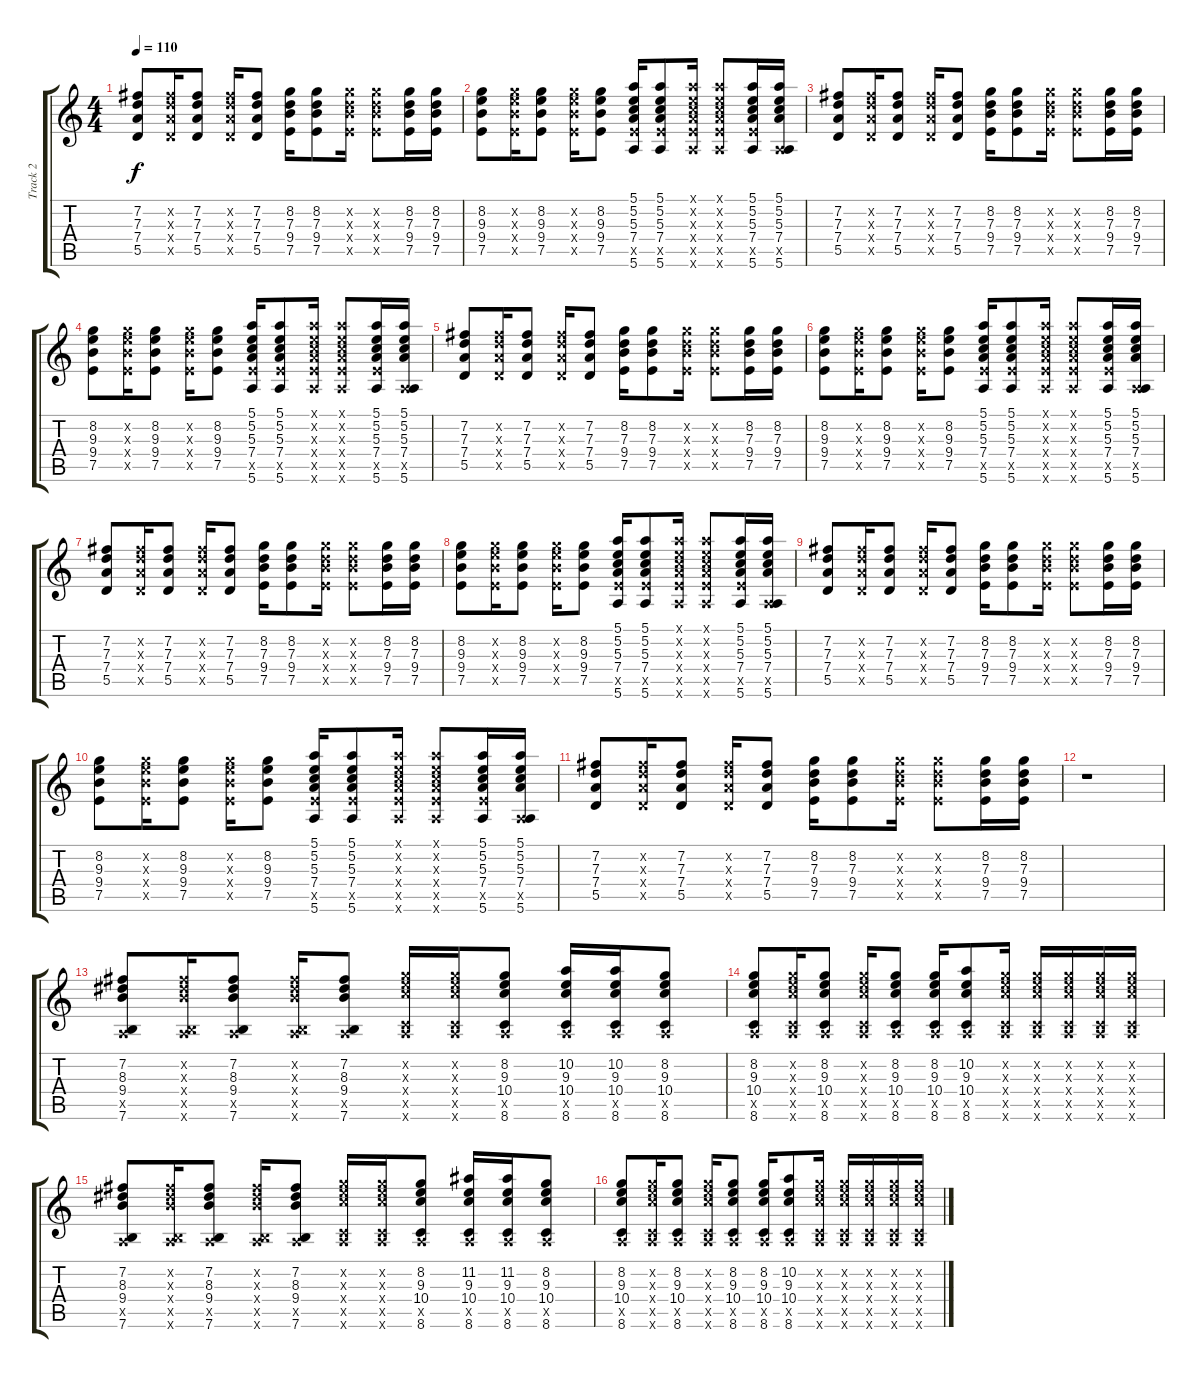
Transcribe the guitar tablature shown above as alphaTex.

\track ("Track 2" "Track 2") {instrument electricguitarclean}
\staff {score tabs}
\tuning (E4 B3 G3 D3 A2 E2) {hide}
\ts (4 4)
\tempo 110
\clef g2
\ks c
(7.2 7.3 7.4 5.5).8{dy f} (7.2{x} 7.3{x} 7.4{x} 5.5{x}).16 (7.2 7.3 7.4 5.5).8 (7.2{x} 7.3{x} 7.4{x} 5.5{x}).16 (7.2 7.3 7.4 5.5).8 (8.2 7.3 9.4 7.5).16 (8.2 7.3 9.4 7.5).8 (8.2{x} 7.3{x} 9.4{x} 7.5{x}).16 (8.2{x} 7.3{x} 9.4{x} 7.5{x}).8 (8.2 7.3 9.4 7.5).16 (8.2 7.3 9.4 7.5).16 |
(8.2 9.3 9.4 7.5).8 (8.2{x} 9.3{x} 9.4{x} 7.5{x}).16 (8.2 9.3 9.4 7.5).8 (8.2{x} 9.3{x} 9.4{x} 7.5{x}).16 (8.2 9.3 9.4 7.5).8 (5.1 5.2 5.3 7.4 7.5{x} 5.6).16 (5.1 5.2 5.3 7.4 7.5{x} 5.6).8 (5.1{x} 5.2{x} 5.3{x} 7.4{x} 7.5{x} 5.6{x}).16 (5.1{x} 5.2{x} 5.3{x} 7.4{x} 7.5{x} 5.6{x}).8 (5.1 5.2 5.3 7.4 7.5{x} 5.6).16 (5.1 5.2 5.3 7.4 0.5{x} 5.6).16 |
(7.2 7.3 7.4 5.5).8 (7.2{x} 7.3{x} 7.4{x} 5.5{x}).16 (7.2 7.3 7.4 5.5).8 (7.2{x} 7.3{x} 7.4{x} 5.5{x}).16 (7.2 7.3 7.4 5.5).8 (8.2 7.3 9.4 7.5).16 (8.2 7.3 9.4 7.5).8 (8.2{x} 7.3{x} 9.4{x} 7.5{x}).16 (8.2{x} 7.3{x} 9.4{x} 7.5{x}).8 (8.2 7.3 9.4 7.5).16 (8.2 7.3 9.4 7.5).16 |
(8.2 9.3 9.4 7.5).8 (8.2{x} 9.3{x} 9.4{x} 7.5{x}).16 (8.2 9.3 9.4 7.5).8 (8.2{x} 9.3{x} 9.4{x} 7.5{x}).16 (8.2 9.3 9.4 7.5).8 (5.1 5.2 5.3 7.4 7.5{x} 5.6).16 (5.1 5.2 5.3 7.4 7.5{x} 5.6).8 (5.1{x} 5.2{x} 5.3{x} 7.4{x} 7.5{x} 5.6{x}).16 (5.1{x} 5.2{x} 5.3{x} 7.4{x} 7.5{x} 5.6{x}).8 (5.1 5.2 5.3 7.4 7.5{x} 5.6).16 (5.1 5.2 5.3 7.4 0.5{x} 5.6).16 |
(7.2 7.3 7.4 5.5).8 (7.2{x} 7.3{x} 7.4{x} 5.5{x}).16 (7.2 7.3 7.4 5.5).8 (7.2{x} 7.3{x} 7.4{x} 5.5{x}).16 (7.2 7.3 7.4 5.5).8 (8.2 7.3 9.4 7.5).16 (8.2 7.3 9.4 7.5).8 (8.2{x} 7.3{x} 9.4{x} 7.5{x}).16 (8.2{x} 7.3{x} 9.4{x} 7.5{x}).8 (8.2 7.3 9.4 7.5).16 (8.2 7.3 9.4 7.5).16 |
(8.2 9.3 9.4 7.5).8 (8.2{x} 9.3{x} 9.4{x} 7.5{x}).16 (8.2 9.3 9.4 7.5).8 (8.2{x} 9.3{x} 9.4{x} 7.5{x}).16 (8.2 9.3 9.4 7.5).8 (5.1 5.2 5.3 7.4 7.5{x} 5.6).16 (5.1 5.2 5.3 7.4 7.5{x} 5.6).8 (5.1{x} 5.2{x} 5.3{x} 7.4{x} 7.5{x} 5.6{x}).16 (5.1{x} 5.2{x} 5.3{x} 7.4{x} 7.5{x} 5.6{x}).8 (5.1 5.2 5.3 7.4 7.5{x} 5.6).16 (5.1 5.2 5.3 7.4 0.5{x} 5.6).16 |
(7.2 7.3 7.4 5.5).8 (7.2{x} 7.3{x} 7.4{x} 5.5{x}).16 (7.2 7.3 7.4 5.5).8 (7.2{x} 7.3{x} 7.4{x} 5.5{x}).16 (7.2 7.3 7.4 5.5).8 (8.2 7.3 9.4 7.5).16 (8.2 7.3 9.4 7.5).8 (8.2{x} 7.3{x} 9.4{x} 7.5{x}).16 (8.2{x} 7.3{x} 9.4{x} 7.5{x}).8 (8.2 7.3 9.4 7.5).16 (8.2 7.3 9.4 7.5).16 |
(8.2 9.3 9.4 7.5).8 (8.2{x} 9.3{x} 9.4{x} 7.5{x}).16 (8.2 9.3 9.4 7.5).8 (8.2{x} 9.3{x} 9.4{x} 7.5{x}).16 (8.2 9.3 9.4 7.5).8 (5.1 5.2 5.3 7.4 7.5{x} 5.6).16 (5.1 5.2 5.3 7.4 7.5{x} 5.6).8 (5.1{x} 5.2{x} 5.3{x} 7.4{x} 7.5{x} 5.6{x}).16 (5.1{x} 5.2{x} 5.3{x} 7.4{x} 7.5{x} 5.6{x}).8 (5.1 5.2 5.3 7.4 7.5{x} 5.6).16 (5.1 5.2 5.3 7.4 0.5{x} 5.6).16 |
(7.2 7.3 7.4 5.5).8 (7.2{x} 7.3{x} 7.4{x} 5.5{x}).16 (7.2 7.3 7.4 5.5).8 (7.2{x} 7.3{x} 7.4{x} 5.5{x}).16 (7.2 7.3 7.4 5.5).8 (8.2 7.3 9.4 7.5).16 (8.2 7.3 9.4 7.5).8 (8.2{x} 7.3{x} 9.4{x} 7.5{x}).16 (8.2{x} 7.3{x} 9.4{x} 7.5{x}).8 (8.2 7.3 9.4 7.5).16 (8.2 7.3 9.4 7.5).16 |
(8.2 9.3 9.4 7.5).8 (8.2{x} 9.3{x} 9.4{x} 7.5{x}).16 (8.2 9.3 9.4 7.5).8 (8.2{x} 9.3{x} 9.4{x} 7.5{x}).16 (8.2 9.3 9.4 7.5).8 (5.1 5.2 5.3 7.4 7.5{x} 5.6).16 (5.1 5.2 5.3 7.4 7.5{x} 5.6).8 (5.1{x} 5.2{x} 5.3{x} 7.4{x} 7.5{x} 5.6{x}).16 (5.1{x} 5.2{x} 5.3{x} 7.4{x} 7.5{x} 5.6{x}).8 (5.1 5.2 5.3 7.4 7.5{x} 5.6).16 (5.1 5.2 5.3 7.4 0.5{x} 5.6).16 |
(7.2 7.3 7.4 5.5).8 (7.2{x} 7.3{x} 7.4{x} 5.5{x}).16 (7.2 7.3 7.4 5.5).8 (7.2{x} 7.3{x} 7.4{x} 5.5{x}).16 (7.2 7.3 7.4 5.5).8 (8.2 7.3 9.4 7.5).16 (8.2 7.3 9.4 7.5).8 (8.2{x} 7.3{x} 9.4{x} 7.5{x}).16 (8.2{x} 7.3{x} 9.4{x} 7.5{x}).8 (8.2 7.3 9.4 7.5).16 (8.2 7.3 9.4 7.5).16 |
r.1 |
(7.2 8.3 9.4 0.5{x} 7.6).8{volume 4} (7.2{x} 8.3{x} 9.4{x} 0.5{x} 7.6{x}).16 (7.2 8.3 9.4 0.5{x} 7.6).8 (7.2{x} 8.3{x} 9.4{x} 0.5{x} 7.6{x}).16 (7.2 8.3 9.4 0.5{x} 7.6).8 (8.2{x} 9.3{x} 10.4{x} 0.5{x} 8.6{x}).16 (8.2{x} 9.3{x} 10.4{x} 0.5{x} 8.6{x}).16 (8.2 9.3 10.4 0.5{x} 8.6).8 (10.2 9.3 10.4 0.5{x} 8.6).16 (10.2 9.3 10.4 0.5{x} 8.6).16 (8.2 9.3 10.4 0.5{x} 8.6).8 |
(8.2 9.3 10.4 0.5{x} 8.6).8 (8.2{x} 9.3{x} 10.4{x} 0.5{x} 8.6{x}).16 (8.2 9.3 10.4 0.5{x} 8.6).8 (8.2{x} 9.3{x} 10.4{x} 0.5{x} 8.6{x}).16 (8.2 9.3 10.4 0.5{x} 8.6).8 (8.2 9.3 10.4 0.5{x} 8.6).16 (10.2 9.3 10.4 0.5{x} 8.6).8 (8.2{x} 9.3{x} 10.4{x} 0.5{x} 8.6{x}).16 (8.2{x} 9.3{x} 10.4{x} 0.5{x} 8.6{x}).16 (8.2{x} 9.3{x} 10.4{x} 0.5{x} 8.6{x}).16 (8.2{x} 9.3{x} 10.4{x} 0.5{x} 8.6{x}).16 (8.2{x} 9.3{x} 10.4{x} 0.5{x} 8.6{x}).16 |
(7.2 8.3 9.4 0.5{x} 7.6).8 (7.2{x} 8.3{x} 9.4{x} 0.5{x} 7.6{x}).16 (7.2 8.3 9.4 0.5{x} 7.6).8 (7.2{x} 8.3{x} 9.4{x} 0.5{x} 7.6{x}).16 (7.2 8.3 9.4 0.5{x} 7.6).8 (8.2{x} 9.3{x} 10.4{x} 0.5{x} 8.6{x}).16 (8.2{x} 9.3{x} 10.4{x} 0.5{x} 8.6{x}).16 (8.2 9.3 10.4 0.5{x} 8.6).8 (11.2 9.3 10.4 0.5{x} 8.6).16 (11.2 9.3 10.4 0.5{x} 8.6).16 (8.2 9.3 10.4 0.5{x} 8.6).8 |
(8.2 9.3 10.4 0.5{x} 8.6).8 (8.2{x} 9.3{x} 10.4{x} 0.5{x} 8.6{x}).16 (8.2 9.3 10.4 0.5{x} 8.6).8 (8.2{x} 9.3{x} 10.4{x} 0.5{x} 8.6{x}).16 (8.2 9.3 10.4 0.5{x} 8.6).8 (8.2 9.3 10.4 0.5{x} 8.6).16 (10.2 9.3 10.4 0.5{x} 8.6).8 (8.2{x} 9.3{x} 10.4{x} 0.5{x} 8.6{x}).16 (8.2{x} 9.3{x} 10.4{x} 0.5{x} 8.6{x}).16 (8.2{x} 9.3{x} 10.4{x} 0.5{x} 8.6{x}).16 (8.2{x} 9.3{x} 10.4{x} 0.5{x} 8.6{x}).16 (8.2{x} 9.3{x} 10.4{x} 0.5{x} 8.6{x}).16
